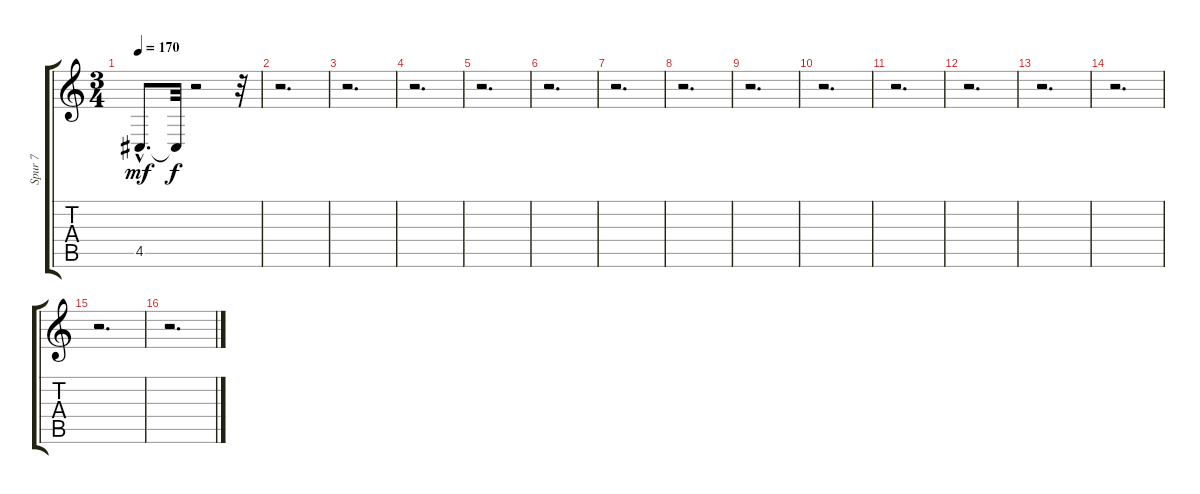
\track ("Spur 7" "Spur 7") {instrument electricpiano1}
\staff {score tabs}
\tuning (E4 B3 G3 D3 A2 E2) {hide}
\ts (3 4)
\tempo 170
\clef g2
\ks c
4.5{hac}.8{d dy mf} 4.5{t}.32{dy f} r.2 r.32 |
r.2{d} |
r.2{d} |
r.2{d} |
r.2{d} |
r.2{d} |
r.2{d} |
r.2{d} |
r.2{d} |
r.2{d} |
r.2{d} |
r.2{d} |
r.2{d} |
r.2{d} |
r.2{d} |
r.2{d}
